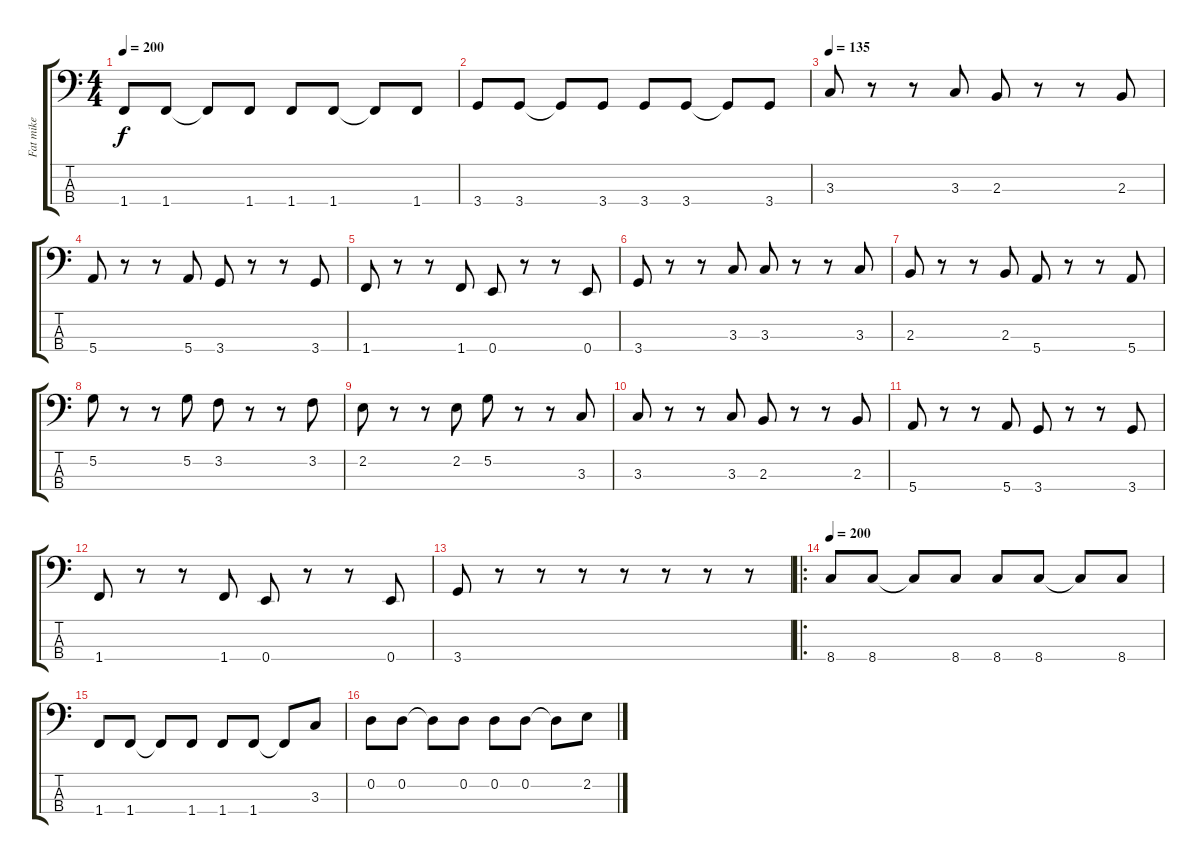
\track ("Fat mike" "Fat mike") {instrument electricbasspick}
\staff {score tabs}
\tuning (G2 D2 A1 E1) {hide}
\ts (4 4)
\tempo 200
\clef f4
\ks c
1.4.8{dy f} 1.4.8 1.4{t}.8 1.4.8 1.4.8 1.4.8 1.4{t}.8 1.4.8 |
3.4.8 3.4.8 3.4{t}.8 3.4.8 3.4.8 3.4.8 3.4{t}.8 3.4.8 |
\tempo 135
3.3.8 r.8 r.8 3.3.8 2.3.8 r.8 r.8 2.3.8 |
5.4.8 r.8 r.8 5.4.8 3.4.8 r.8 r.8 3.4.8 |
1.4.8 r.8 r.8 1.4.8 0.4.8 r.8 r.8 0.4.8 |
3.4.8 r.8 r.8 3.3.8 3.3.8 r.8 r.8 3.3.8 |
2.3.8 r.8 r.8 2.3.8 5.4.8 r.8 r.8 5.4.8 |
5.2.8 r.8 r.8 5.2.8 3.2.8 r.8 r.8 3.2.8 |
2.2.8 r.8 r.8 2.2.8 5.2.8 r.8 r.8 3.3.8 |
3.3.8 r.8 r.8 3.3.8 2.3.8 r.8 r.8 2.3.8 |
5.4.8 r.8 r.8 5.4.8 3.4.8 r.8 r.8 3.4.8 |
1.4.8 r.8 r.8 1.4.8 0.4.8 r.8 r.8 0.4.8 |
3.4.8 r.8 r.8 r.8 r.8 r.8 r.8 r.8 |
\ro
\tempo 200
8.4.8 8.4.8 8.4{t}.8 8.4.8 8.4.8 8.4.8 8.4{t}.8 8.4.8 |
1.4.8 1.4.8 1.4{t}.8 1.4.8 1.4.8 1.4.8 1.4{t}.8 3.3.8 |
0.2.8 0.2.8 0.2{t}.8 0.2.8 0.2.8 0.2.8 0.2{t}.8 2.2.8
